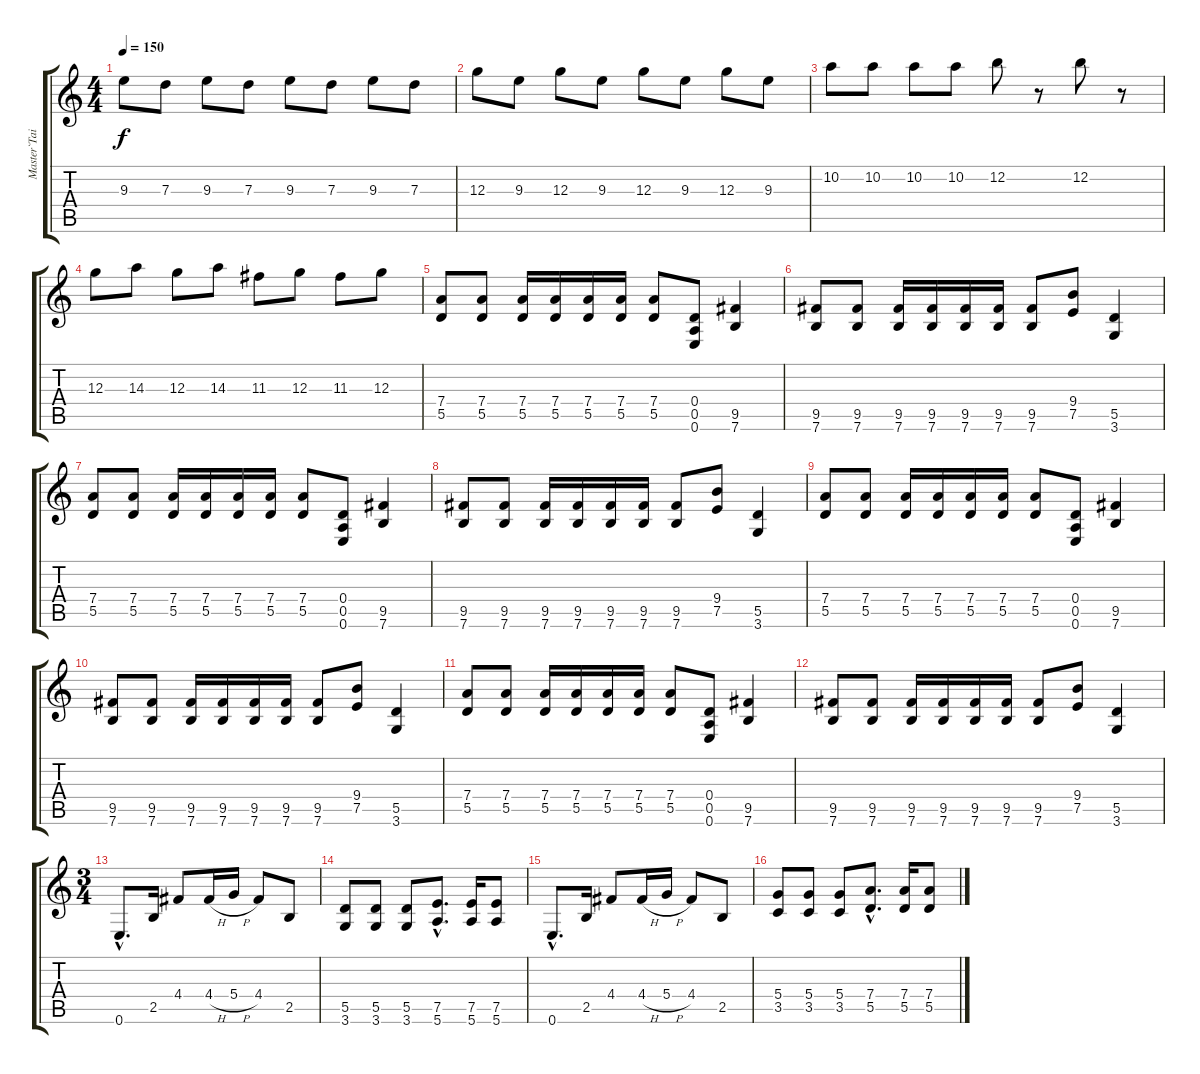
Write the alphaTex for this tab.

\track ("Master`Tait" "Master`Tai") {instrument acousticguitarnylon}
\staff {score tabs}
\tuning (E4 B3 G3 D3 A2 E2) {hide}
\ts (4 4)
\tempo 150
\clef g2
\ks c
9.3.8{dy f} 7.3.8 9.3.8 7.3.8 9.3.8 7.3.8 9.3.8 7.3.8 |
12.3.8 9.3.8 12.3.8 9.3.8 12.3.8 9.3.8 12.3.8 9.3.8 |
10.2.8 10.2.8 10.2.8 10.2.8 12.2.8 r.8 12.2.8 r.8 |
12.3.8 14.3.8 12.3.8 14.3.8 11.3.8 12.3.8 11.3.8 12.3.8 |
(7.4 5.5).8 (7.4 5.5).8 (7.4 5.5).16 (7.4 5.5).16 (7.4 5.5).16 (7.4 5.5).16 (7.4 5.5).8 (0.4 0.5 0.6).8 (9.5 7.6).4 |
(9.5 7.6).8 (9.5 7.6).8 (9.5 7.6).16 (9.5 7.6).16 (9.5 7.6).16 (9.5 7.6).16 (9.5 7.6).8 (9.4 7.5).8 (5.5 3.6).4 |
(7.4 5.5).8 (7.4 5.5).8 (7.4 5.5).16 (7.4 5.5).16 (7.4 5.5).16 (7.4 5.5).16 (7.4 5.5).8 (0.4 0.5 0.6).8 (9.5 7.6).4 |
(9.5 7.6).8 (9.5 7.6).8 (9.5 7.6).16 (9.5 7.6).16 (9.5 7.6).16 (9.5 7.6).16 (9.5 7.6).8 (9.4 7.5).8 (5.5 3.6).4 |
(7.4 5.5).8 (7.4 5.5).8 (7.4 5.5).16 (7.4 5.5).16 (7.4 5.5).16 (7.4 5.5).16 (7.4 5.5).8 (0.4 0.5 0.6).8 (9.5 7.6).4 |
(9.5 7.6).8 (9.5 7.6).8 (9.5 7.6).16 (9.5 7.6).16 (9.5 7.6).16 (9.5 7.6).16 (9.5 7.6).8 (9.4 7.5).8 (5.5 3.6).4 |
(7.4 5.5).8 (7.4 5.5).8 (7.4 5.5).16 (7.4 5.5).16 (7.4 5.5).16 (7.4 5.5).16 (7.4 5.5).8 (0.4 0.5 0.6).8 (9.5 7.6).4 |
(9.5 7.6).8 (9.5 7.6).8 (9.5 7.6).16 (9.5 7.6).16 (9.5 7.6).16 (9.5 7.6).16 (9.5 7.6).8 (9.4 7.5).8 (5.5 3.6).4 |
\ts (3 4)
0.6{hac}.8{d} 2.5.16 4.4.8 4.4{h}.16 5.4{h}.16 4.4.8 2.5.8 |
(5.5 3.6).8 (5.5 3.6).8 (5.5 3.6).8 (7.5{hac} 5.6{hac}).8{d} (7.5 5.6).16 (7.5 5.6).8 |
0.6{hac}.8{d} 2.5.16 4.4.8 4.4{h}.16 5.4{h}.16 4.4.8 2.5.8 |
(5.4 3.5).8 (5.4 3.5).8 (5.4 3.5).8 (7.4{hac} 5.5{hac}).8{d} (7.4 5.5).16 (7.4 5.5).8
